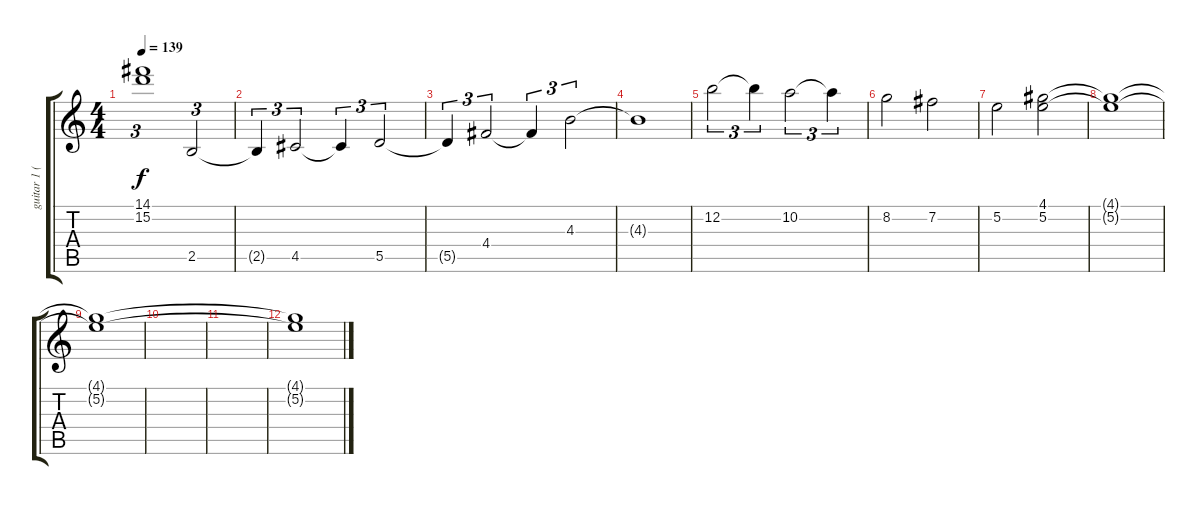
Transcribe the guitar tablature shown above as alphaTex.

\track ("guitar 1 (lead)" "guitar 1 (") {instrument distortionguitar}
\staff {score tabs}
\tuning (E4 B3 G3 D3 A2 D2) {hide}
\ts (4 4)
\tempo 139
\clef g2
\ks c
(14.1{t} 15.2{t}).1{tu (3 2) dy f} 2.5.2{tu (3 2)} |
2.5{t}.4{tu (3 2)} 4.5.2{tu (3 2)} 4.5{t}.4{tu (3 2)} 5.5.2{tu (3 2)} |
5.5{t}.4{tu (3 2)} 4.4.2{tu (3 2)} 4.4{t}.4{tu (3 2)} 4.3.2{tu (3 2)} |
4.3{t}.1 |
12.2.2{tu (3 2)} 12.2{t}.4{tu (3 2)} 10.2.2{tu (3 2)} 10.2{t}.4{tu (3 2)} |
8.2.2 7.2.2 |
5.2.2 (4.1 5.2).2 |
(4.1{t} 5.2{t}).1 |
(4.1{t} 5.2{t}).1 |
|
|
(4.1{t} 5.2{t}).1
